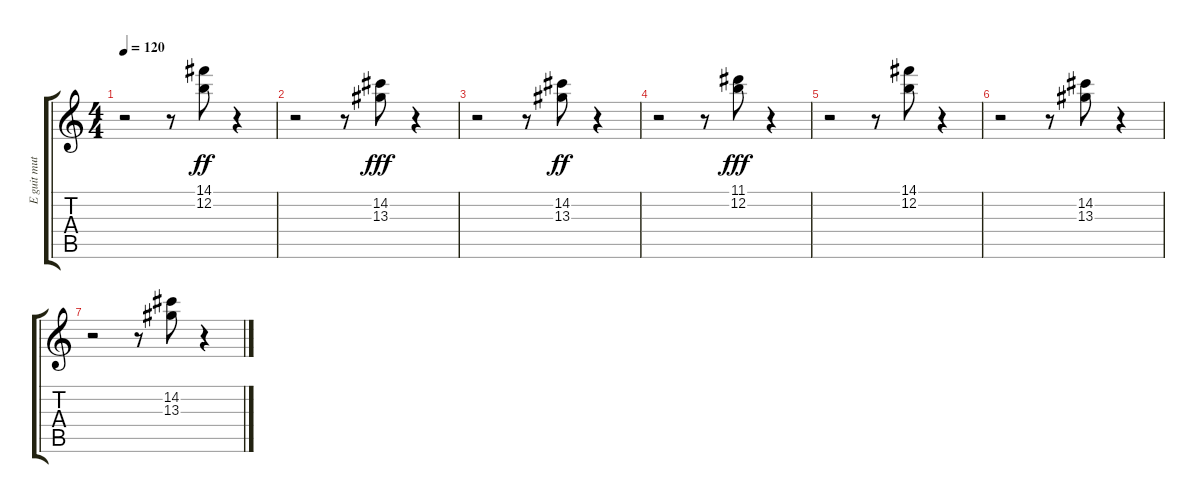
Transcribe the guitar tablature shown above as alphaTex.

\track ("E guit mut" "E guit mut") {instrument electricguitarmuted}
\staff {score tabs}
\tuning (E4 B3 G3 D3 A2 E2) {hide}
\ts (4 4)
\tempo 120
\clef g2
\ks c
r.2{dy fff} r.8 (14.1 12.2).8{dy ff} r.4 |
r.2 r.8 (14.2 13.3).8{dy fff} r.4 |
r.2 r.8 (14.2 13.3).8{dy ff} r.4 |
r.2 r.8 (11.1 12.2).8{dy fff} r.4 |
r.2 r.8 (14.1 12.2).8 r.4 |
r.2 r.8 (14.2 13.3).8 r.4 |
r.2 r.8 (14.2 13.3).8 r.4
